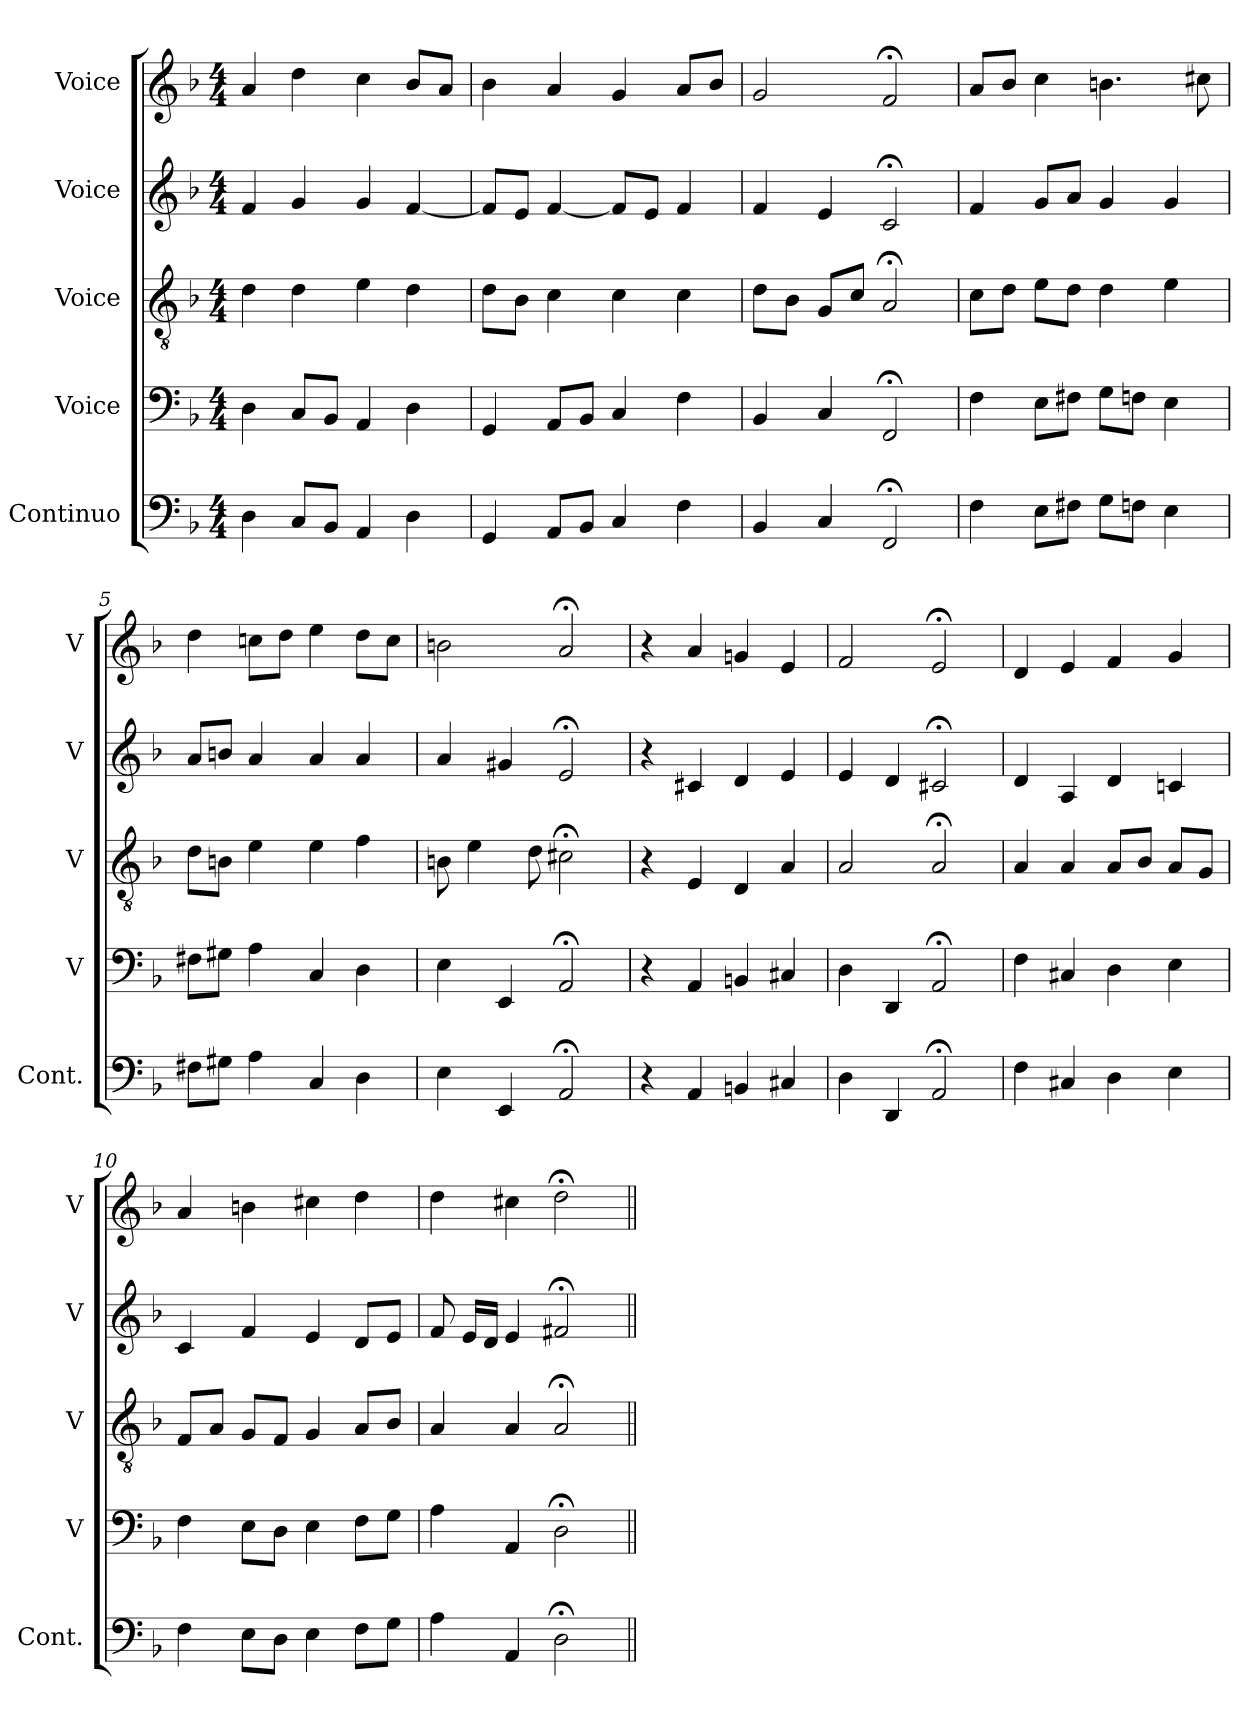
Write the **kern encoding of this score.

**kern	**kern	**kern	**kern	**kern
*part5	*part4	*part3	*part2	*part1
*staff5	*staff4	*staff3	*staff2	*staff1
*I"Continuo	*I"Voice	*I"Voice	*I"Voice	*I"Voice
*I'Cont.	*I'V	*I'V	*I'V	*I'V
*clefF4	*clefF4	*clefGv2	*clefG2	*clefG2
*ITrd7c12	*	*	*	*
*k[b-]	*k[b-]	*k[b-]	*k[b-]	*k[b-]
*M4/4	*M4/4	*M4/4	*M4/4	*M4/4
=1	=1	=1	=1	=1
4DD\	4D\	4d\	4f/	4a/
8CC/L	8C/L	4d\	4g/	4dd\
8BBB-/J	8BB-/J	.	.	.
4AAA/	4AA/	4e\	4g/	4cc\
4DD\	4D\	4d\	[4f/	8b-/L
.	.	.	.	8a/J
=2	=2	=2	=2	=2
4GGG/	4GG/	8d\L	8f/L]	4b-\
.	.	8B-\J	8e/J	.
8AAA/L	8AA/L	4c\	[4f/	4a/
8BBB-/J	8BB-/J	.	.	.
4CC/	4C/	4c\	8f/L]	4g/
.	.	.	8e/J	.
4FF\	4F\	4c\	4f/	8a/L
.	.	.	.	8b-/J
=3	=3	=3	=3	=3
4BBB-/	4BB-/	8d\L	4f/	2g/
.	.	8B-\J	.	.
4CC/	4C/	8G/L	4e/	.
.	.	8c/J	.	.
2FFF;</	2FF;</	2A;</	2c;</	2f;</
=4	=4	=4	=4	=4
4FF\	4F\	8c\L	4f/	8a/L
.	.	8d\J	.	8b-/J
8EE\L	8E\L	8e\L	8g/L	4cc\
8FF#X\J	8F#X\J	8d\J	8a/J	.
8GG\L	8G\L	4d\	4g/	4.bn\
8FFn\J	8Fn\J	.	.	.
4EE\	4E\	4e\	4g/	.
.	.	.	.	8cc#X\
=5	=5	=5	=5	=5
8FF#X\L	8F#X\L	8d\L	8a/L	4dd\
8GG#X\J	8G#X\J	8Bn\J	8bn/J	.
4AA\	4A\	4e\	4a/	8ccn\L
.	.	.	.	8dd\J
4CC/	4C/	4e\	4a/	4ee\
4DD\	4D\	4f\	4a/	8dd\L
.	.	.	.	8cc\J
!!LO:LB:g=z
=6	=6	=6	=6	=6
4EE\	4E\	8Bn\	4a/	2bn\
.	.	4e\	.	.
4EEE/	4EE/	.	4g#X/	.
.	.	8d\	.	.
2AAA;</	2AA;</	2c#X;<\	2e;</	2a;</
=7	=7	=7	=7	=7
4r	4r	4r	4r	4r
4AAA/	4AA/	4E/	4c#X/	4a/
4BBBn/	4BBn/	4D/	4d/	4gn/
4CC#X/	4C#X/	4A/	4e/	4e/
=8	=8	=8	=8	=8
4DD\	4D\	2A/	4e/	2f/
4DDD/	4DD/	.	4d/	.
2AAA;</	2AA;</	2A;</	2c#X;</	2e;</
=9	=9	=9	=9	=9
4FF\	4F\	4A/	4d/	4d/
4CC#X/	4C#X/	4A/	4A/	4e/
4DD\	4D\	8A/L	4d/	4f/
.	.	8B-/J	.	.
4EE\	4E\	8A/L	4cn/	4g/
.	.	8G/J	.	.
=10	=10	=10	=10	=10
4FF\	4F\	8F/L	4c/	4a/
.	.	8A/J	.	.
8EE\L	8E\L	8G/L	4f/	4bn\
8DD\J	8D\J	8F/J	.	.
4EE\	4E\	4G/	4e/	4cc#X\
8FF\L	8F\L	8A/L	8d/L	4dd\
8GG\J	8G\J	8B-/J	8e/J	.
=11	=11	=11	=11	=11
4AA\	4A\	4A/	8f/	4dd\
.	.	.	16e/LL	.
.	.	.	16d/JJ	.
4AAA/	4AA/	4A/	4e/	4cc#X\
2DD;<\	2D;<\	2A;</	2f#X;</	2dd;<\
=||	=||	=||	=||	=||
*-	*-	*-	*-	*-
